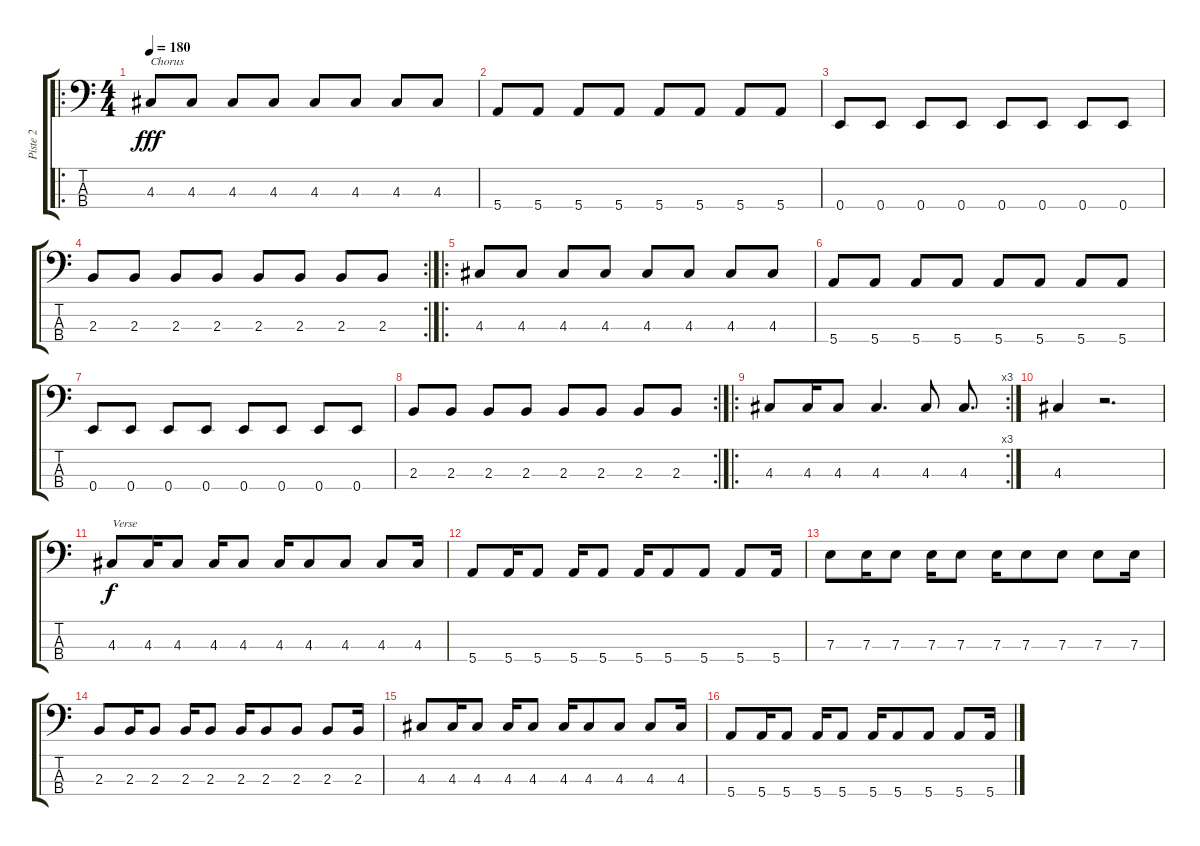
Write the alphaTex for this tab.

\track ("Piste 2" "Piste 2") {instrument electricbassfinger}
\staff {score tabs}
\tuning (G2 D2 A1 E1) {hide}
\ro
\ts (4 4)
\tempo 180
\clef f4
\ks c
4.3.8{txt "Chorus" dy fff} 4.3.8 4.3.8 4.3.8 4.3.8 4.3.8 4.3.8 4.3.8 |
5.4.8 5.4.8 5.4.8 5.4.8 5.4.8 5.4.8 5.4.8 5.4.8 |
0.4.8 0.4.8 0.4.8 0.4.8 0.4.8 0.4.8 0.4.8 0.4.8 |
\rc 2
2.3.8 2.3.8 2.3.8 2.3.8 2.3.8 2.3.8 2.3.8 2.3.8 |
\ro
4.3.8 4.3.8 4.3.8 4.3.8 4.3.8 4.3.8 4.3.8 4.3.8 |
5.4.8 5.4.8 5.4.8 5.4.8 5.4.8 5.4.8 5.4.8 5.4.8 |
0.4.8 0.4.8 0.4.8 0.4.8 0.4.8 0.4.8 0.4.8 0.4.8 |
\rc 2
2.3.8 2.3.8 2.3.8 2.3.8 2.3.8 2.3.8 2.3.8 2.3.8 |
\ro
\rc 3
4.3.8 4.3.16 4.3.8 4.3.4{d} 4.3.8 4.3.8{d} |
4.3.4 r.2{d} |
4.3.8{txt "Verse" dy f} 4.3.16 4.3.8 4.3.16 4.3.8 4.3.16 4.3.8 4.3.8 4.3.8 4.3.16 |
5.4.8 5.4.16 5.4.8 5.4.16 5.4.8 5.4.16 5.4.8 5.4.8 5.4.8 5.4.16 |
7.3.8 7.3.16 7.3.8 7.3.16 7.3.8 7.3.16 7.3.8 7.3.8 7.3.8 7.3.16 |
2.3.8 2.3.16 2.3.8 2.3.16 2.3.8 2.3.16 2.3.8 2.3.8 2.3.8 2.3.16 |
4.3.8 4.3.16 4.3.8 4.3.16 4.3.8 4.3.16 4.3.8 4.3.8 4.3.8 4.3.16 |
5.4.8 5.4.16 5.4.8 5.4.16 5.4.8 5.4.16 5.4.8 5.4.8 5.4.8 5.4.16
